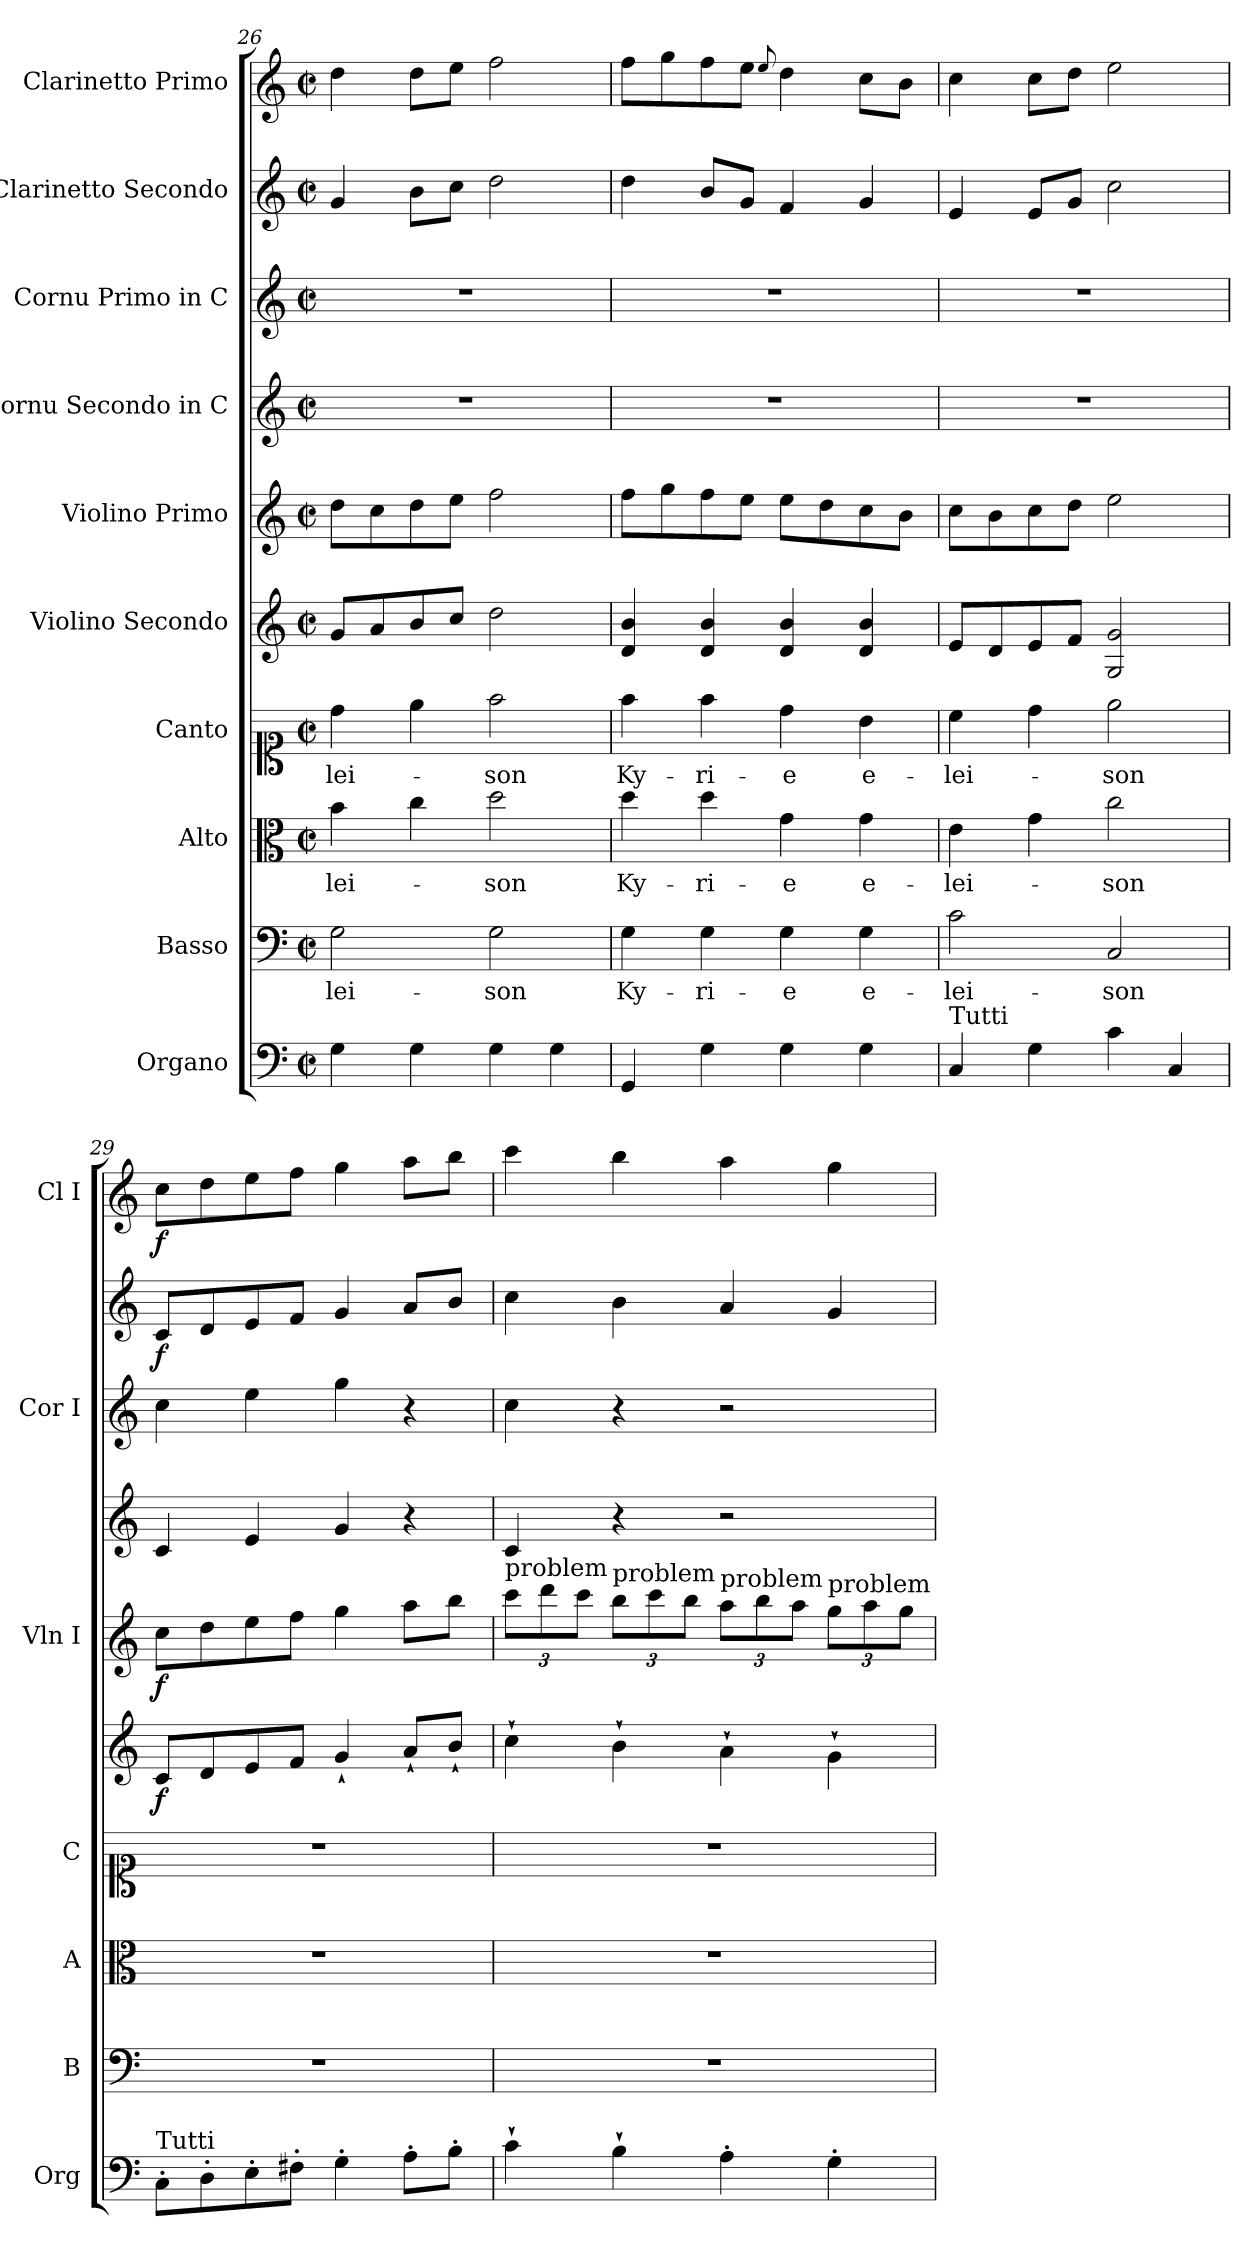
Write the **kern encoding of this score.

**kern	**kern	**text	**kern	**text	**kern	**text	**kern	**dynam	**kern	**dynam	**kern	**kern	**kern	**dynam	**kern	**dynam
*part10	*part9	*part9	*part8	*part8	*part7	*part7	*part6	*part6	*part5	*part5	*part4	*part3	*part2	*part2	*part1	*part1
*staff10	*staff9	*staff9	*staff8	*staff8	*staff7	*staff7	*staff6	*staff6	*staff5	*staff5	*staff4	*staff3	*staff2	*staff2	*staff1	*staff1
*I"Organo	*I"Basso	*	*I"Alto	*	*I"Canto	*	*I"Violino Secondo	*	*I"Violino Primo	*	*I"Cornu Secondo in C	*I"Cornu Primo in C	*I"Clarinetto Secondo	*	*I"Clarinetto Primo	*
*I'Org	*I'B	*	*I'A	*	*I'C	*	*	*	*I'Vln I	*	*	*I'Cor I	*	*	*I'Cl I	*
*clefF4	*clefF4	*	*clefC3	*	*clefC1	*	*clefG2	*	*clefG2	*	*clefG2	*clefG2	*clefG2	*	*clefG2	*
*k[]	*k[]	*	*k[]	*	*k[]	*	*k[]	*	*k[]	*	*k[]	*k[]	*k[]	*	*k[]	*
*M2/2	*M2/2	*	*M2/2	*	*M2/2	*	*M2/2	*	*M2/2	*	*M2/2	*M2/2	*M2/2	*	*M2/2	*
*met(c|)	*met(c|)	*	*met(c|)	*	*met(c|)	*	*met(c|)	*	*met(c|)	*	*met(c|)	*met(c|)	*met(c|)	*	*met(c|)	*
=26	=26	=26	=26	=26	=26	=26	=26	=26	=26	=26	=26	=26	=26	=26	=26	=26
4G	2G	-lei-	4b	-lei-	4dd	-lei-	8gL	.	8ddL	.	1r	1r	4g	.	4dd	.
.	.	.	.	.	.	.	8a	.	8cc	.	.	.	.	.	.	.
4G	.	.	4cc	.	4ee	.	8b	.	8dd	.	.	.	8bL	.	8ddL	.
.	.	.	.	.	.	.	8ccJ	.	8eeJ	.	.	.	8ccJ	.	8eeJ	.
4G	2G	-son	2dd	-son	2ff	-son	2dd	.	2ff	.	.	.	2dd	.	2ff	.
4G	.	.	.	.	.	.	.	.	.	.	.	.	.	.	.	.
=27	=27	=27	=27	=27	=27	=27	=27	=27	=27	=27	=27	=27	=27	=27	=27	=27
4GG	4G	Ky-	4dd	Ky-	4ff	Ky-	4d 4b	.	8ffL	.	1r	1r	4dd	.	8ffL	.
.	.	.	.	.	.	.	.	.	8gg	.	.	.	.	.	8gg	.
4G	4G	-ri-	4dd	-ri-	4ff	-ri-	4d 4b	.	8ff	.	.	.	8bL	.	8ff	.
.	.	.	.	.	.	.	.	.	8eeJ	.	.	.	8gJ	.	8eeJ	.
.	.	.	.	.	.	.	.	.	.	.	.	.	.	.	8qqee/	.
4G	4G	-e	4g	-e	4dd	-e	4d 4b	.	8eeL	.	.	.	4f	.	4dd	.
.	.	.	.	.	.	.	.	.	8dd	.	.	.	.	.	.	.
4G	4G	e-	4g	e-	4b	e-	4d 4b	.	8cc	.	.	.	4g	.	8ccL	.
.	.	.	.	.	.	.	.	.	8bJ	.	.	.	.	.	8bJ	.
=28	=28	=28	=28	=28	=28	=28	=28	=28	=28	=28	=28	=28	=28	=28	=28	=28
!LO:TX:a:t=Tutti	!	!	!	!	!	!	!	!	!	!	!	!	!	!	!	!
4C	2c	-lei-	4e	-lei-	4cc	-lei-	8eL	.	8ccL	.	1r	1r	4e	.	4cc	.
.	.	.	.	.	.	.	8d	.	8b	.	.	.	.	.	.	.
4G	.	.	4g	.	4dd	.	8e	.	8cc	.	.	.	8eL	.	8ccL	.
.	.	.	.	.	.	.	8fJ	.	8ddJ	.	.	.	8gJ	.	8ddJ	.
4c	2C	-son	2cc	-son	2ee	-son	2G 2g	.	2ee	.	.	.	2cc	.	2ee	.
4C	.	.	.	.	.	.	.	.	.	.	.	.	.	.	.	.
=29	=29	=29	=29	=29	=29	=29	=29	=29	=29	=29	=29	=29	=29	=29	=29	=29
!LO:TX:a:t=Tutti	!	!	!	!	!	!	!	!	!	!	!	!	!	!	!	!
8C'L	1r	.	1r	.	1r	.	8cL	f	8ccL	f	4c	4cc	8cL	f	8ccL	f
8D'	.	.	.	.	.	.	8d	.	8dd	.	.	.	8d	.	8dd	.
8E'	.	.	.	.	.	.	8e	.	8ee	.	4e	4ee	8e	.	8ee	.
8F#X'J	.	.	.	.	.	.	8fJ	.	8ffJ	.	.	.	8fJ	.	8ffJ	.
4G'	.	.	.	.	.	.	4g`	.	4gg	.	4g	4gg	4g	.	4gg	.
8A'L	.	.	.	.	.	.	8a`L	.	8aaL	.	4r	4r	8aL	.	8aaL	.
8B'J	.	.	.	.	.	.	8b`J	.	8bbJ	.	.	.	8bJ	.	8bbJ	.
=30	=30	=30	=30	=30	=30	=30	=30	=30	=30	=30	=30	=30	=30	=30	=30	=30
!	!	!	!	!	!	!	!	!	!LO:TX:a:t=problem	!	!	!	!	!	!	!
4c`	1r	.	1r	.	1r	.	4cc`	.	12cccL	.	4c	4cc	4cc	.	4ccc	.
.	.	.	.	.	.	.	.	.	12ddd	.	.	.	.	.	.	.
.	.	.	.	.	.	.	.	.	12cccJ	.	.	.	.	.	.	.
!	!	!	!	!	!	!	!	!	!LO:TX:a:t=problem	!	!	!	!	!	!	!
4B`	.	.	.	.	.	.	4b`	.	12bbL	.	4r	4r	4b	.	4bb	.
.	.	.	.	.	.	.	.	.	12ccc	.	.	.	.	.	.	.
.	.	.	.	.	.	.	.	.	12bbJ	.	.	.	.	.	.	.
!	!	!	!	!	!	!	!	!	!LO:TX:a:t=problem	!	!	!	!	!	!	!
4A'	.	.	.	.	.	.	4a`\	.	12aaL	.	2r	2r	4a	.	4aa	.
.	.	.	.	.	.	.	.	.	12bb	.	.	.	.	.	.	.
.	.	.	.	.	.	.	.	.	12aaJ	.	.	.	.	.	.	.
!	!	!	!	!	!	!	!	!	!LO:TX:a:t=problem	!	!	!	!	!	!	!
4G'	.	.	.	.	.	.	4g`\	.	12ggL	.	.	.	4g	.	4gg	.
.	.	.	.	.	.	.	.	.	12aa	.	.	.	.	.	.	.
.	.	.	.	.	.	.	.	.	12ggJ	.	.	.	.	.	.	.
=	=	=	=	=	=	=	=	=	=	=	=	=	=	=	=	=
*-	*-	*-	*-	*-	*-	*-	*-	*-	*-	*-	*-	*-	*-	*-	*-	*-
